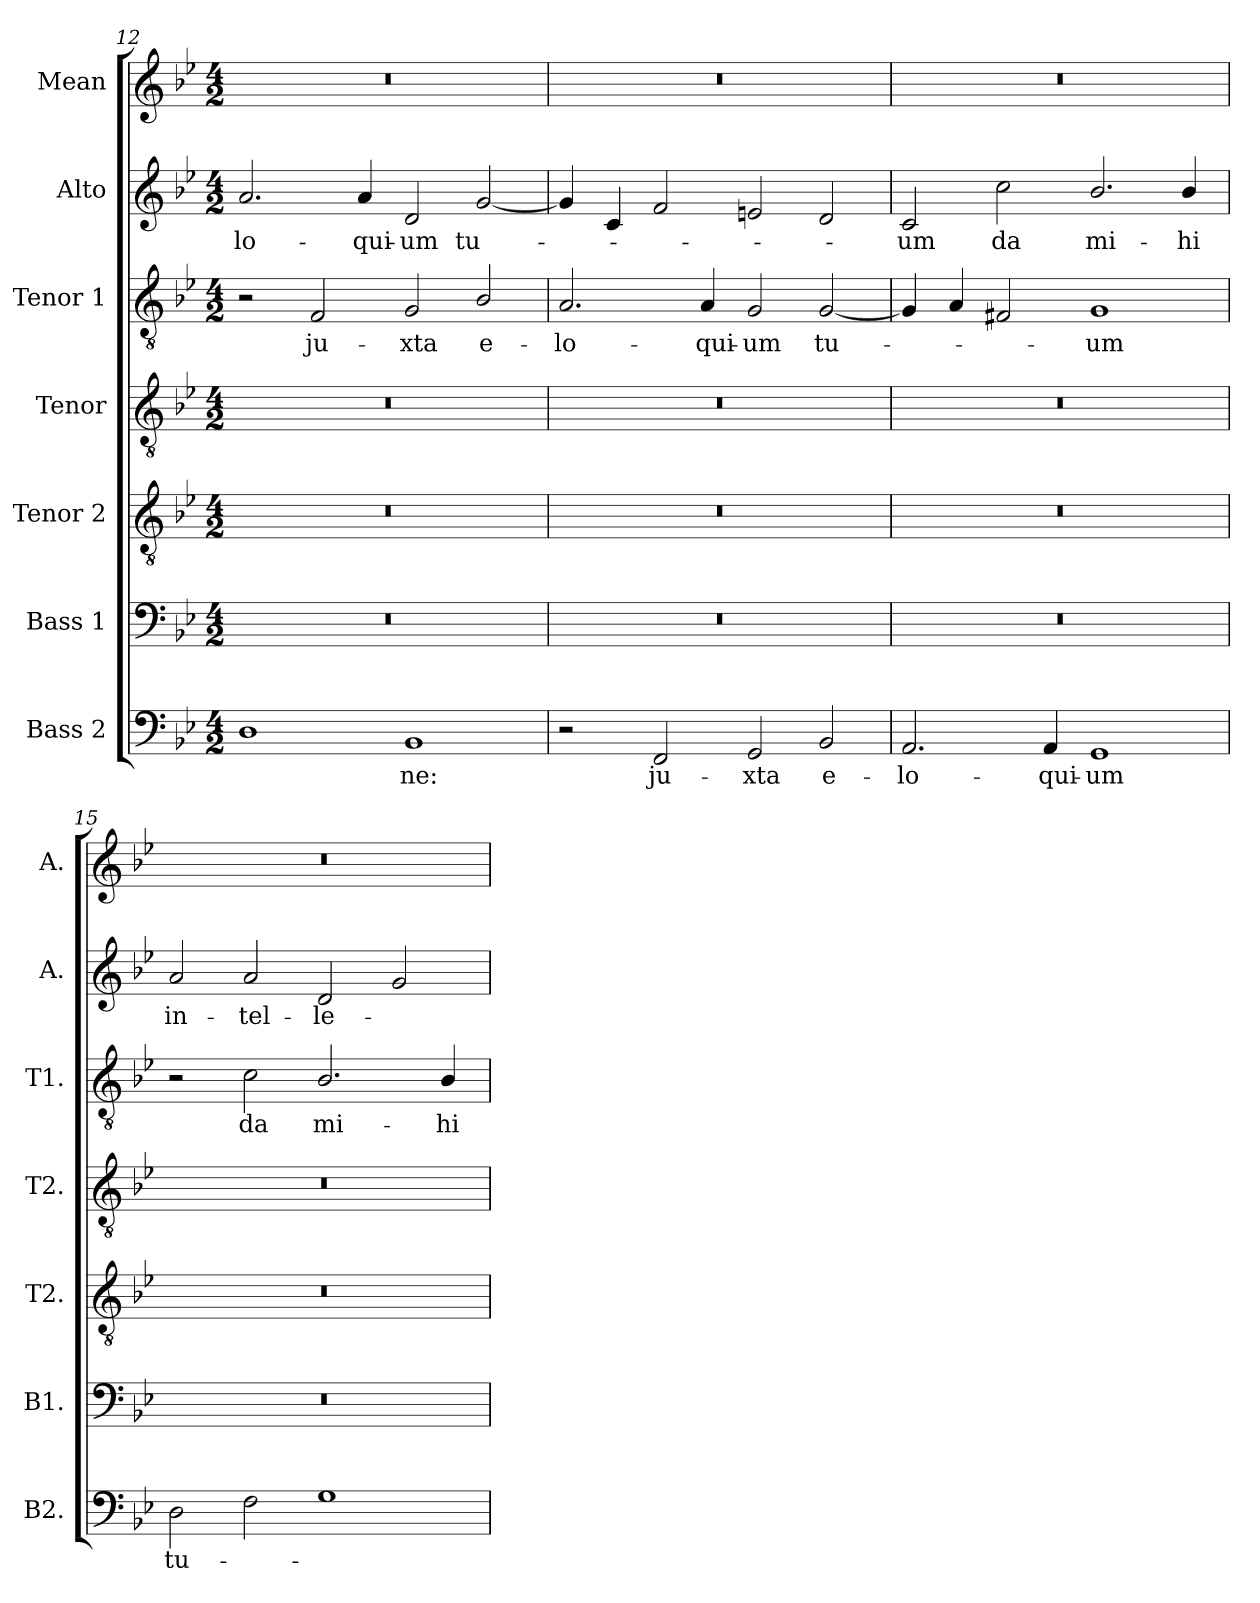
**kern	**text	**kern	**kern	**kern	**kern	**text	**kern	**text	**kern
*part7	*part7	*part6	*part5	*part4	*part3	*part3	*part2	*part2	*part1
*staff7	*staff7	*staff6	*staff5	*staff4	*staff3	*staff3	*staff2	*staff2	*staff1
*I"Bass 2	*	*I"Bass 1	*I"Tenor 2	*I"Tenor	*I"Tenor 1	*	*I"Alto	*	*I"Mean
*I'B2.	*	*I'B1.	*I'T2.	*I'T2.	*I'T1.	*	*I'A.	*	*I'A.
*clefF4	*	*clefF4	*clefGv2	*clefGv2	*clefGv2	*	*clefG2	*	*clefG2
*	*	*	*ITrd7c12	*ITrd7c12	*ITrd7c12	*	*	*	*
*k[b-e-]	*	*k[b-e-]	*k[b-e-]	*k[b-e-]	*k[b-e-]	*	*k[b-e-]	*	*k[b-e-]
*B-:	*	*B-:	*B-:	*B-:	*B-:	*	*B-:	*	*B-:
*M4/2	*	*M4/2	*M4/2	*M4/2	*M4/2	*	*M4/2	*	*M4/2
=12	=12	=12	=12	=12	=12	=12	=12	=12	=12
!	!	!LO:N:vis=1	!LO:N:vis=1	!LO:N:vis=1	!	!	!	!	!
!	!	!	!	!	!	!	!	!LO:LY:b:color=#000000	!LO:N:vis=1
1Di	.	0r	0r	0r	2r	.	2.ai/	-lo-	0r
!	!	!	!	!	!	!LO:LY:b:color=#000000	!	!	!
.	.	.	.	.	2FFi/	ju-	.	.	.
!	!	!	!	!	!	!	!	!LO:LY:b:color=#000000	!
.	.	.	.	.	.	.	4ai/	-qui-	.
!	!LO:LY:b:color=#000000	!	!	!	!	!	!	!	!
!	!	!	!	!	!	!LO:LY:b:color=#000000	!	!	!
!	!	!	!	!	!	!	!	!LO:LY:b:color=#000000	!
1BB-i	-ne:	.	.	.	2GGi/	-xta	2di/	-um	.
!	!	!	!	!	!	!LO:LY:b:color=#000000	!	!	!
!	!	!	!	!	!	!	!	!LO:LY:b:color=#000000	!
.	.	.	.	.	2BB-i/	e-	[2gi/	tu-	.
=13	=13	=13	=13	=13	=13	=13	=13	=13	=13
!	!	!LO:N:vis=1	!LO:N:vis=1	!LO:N:vis=1	!	!	!	!	!
!	!	!	!	!	!	!LO:LY:b:color=#000000	!	!	!LO:N:vis=1
2r	.	0r	0r	0r	2.AAi/	-lo-	4gi/]	.	0r
.	.	.	.	.	.	.	4ci/	.	.
!	!LO:LY:b:color=#000000	!	!	!	!	!	!	!	!
2FFi/	ju-	.	.	.	.	.	2fi/	.	.
!	!	!	!	!	!	!LO:LY:b:color=#000000	!	!	!
.	.	.	.	.	4AAi/	-qui-	.	.	.
!	!LO:LY:b:color=#000000	!	!	!	!	!	!	!	!
!	!	!	!	!	!	!LO:LY:b:color=#000000	!	!	!
2GGi/	-xta	.	.	.	2GGi/	-um	2eni/	.	.
!	!LO:LY:b:color=#000000	!	!	!	!	!	!	!	!
!	!	!	!	!	!	!LO:LY:b:color=#000000	!	!	!
2BB-i/	e-	.	.	.	[2GGi/	tu-	2di/	.	.
=14	=14	=14	=14	=14	=14	=14	=14	=14	=14
!	!LO:LY:b:color=#000000	!LO:N:vis=1	!LO:N:vis=1	!LO:N:vis=1	!	!	!	!	!
!	!	!	!	!	!	!	!	!LO:LY:b:color=#000000	!LO:N:vis=1
2.AAi/	-lo-	0r	0r	0r	4GGi/]	.	2ci/	-um	0r
.	.	.	.	.	4AAi/	.	.	.	.
!	!	!	!	!	!	!	!	!LO:LY:b:color=#000000	!
.	.	.	.	.	2FF#Xi/	.	2cci\	da	.
!	!LO:LY:b:color=#000000	!	!	!	!	!	!	!	!
4AAi/	-qui-	.	.	.	.	.	.	.	.
!	!LO:LY:b:color=#000000	!	!	!	!	!	!	!	!
!	!	!	!	!	!	!LO:LY:b:color=#000000	!	!	!
!	!	!	!	!	!	!	!	!LO:LY:b:color=#000000	!
1GGi	-um	.	.	.	1GGi	-um	2.b-i/	mi-	.
!	!	!	!	!	!	!	!	!LO:LY:b:color=#000000	!
.	.	.	.	.	.	.	4b-i/	-hi	.
!!LO:LB:g=z
=15	=15	=15	=15	=15	=15	=15	=15	=15	=15
!	!LO:LY:b:color=#000000	!LO:N:vis=1	!LO:N:vis=1	!LO:N:vis=1	!	!	!	!	!
!	!	!	!	!	!	!	!	!LO:LY:b:color=#000000	!LO:N:vis=1
2Di\	tu-	0r	0r	0r	2r	.	2ai/	in-	0r
!	!	!	!	!	!	!LO:LY:b:color=#000000	!	!	!
!	!	!	!	!	!	!	!	!LO:LY:b:color=#000000	!
2Fi\	.	.	.	.	2Ci\	da	2ai/	-tel-	.
!	!	!	!	!	!	!LO:LY:b:color=#000000	!	!	!
!	!	!	!	!	!	!	!	!LO:LY:b:color=#000000	!
1Gi	.	.	.	.	2.BB-i/	mi-	2di/	-le-	.
.	.	.	.	.	.	.	2gi/	.	.
!	!	!	!	!	!	!LO:LY:b:color=#000000	!	!	!
.	.	.	.	.	4BB-i/	-hi	.	.	.
=	=	=	=	=	=	=	=	=	=
*-	*-	*-	*-	*-	*-	*-	*-	*-	*-
